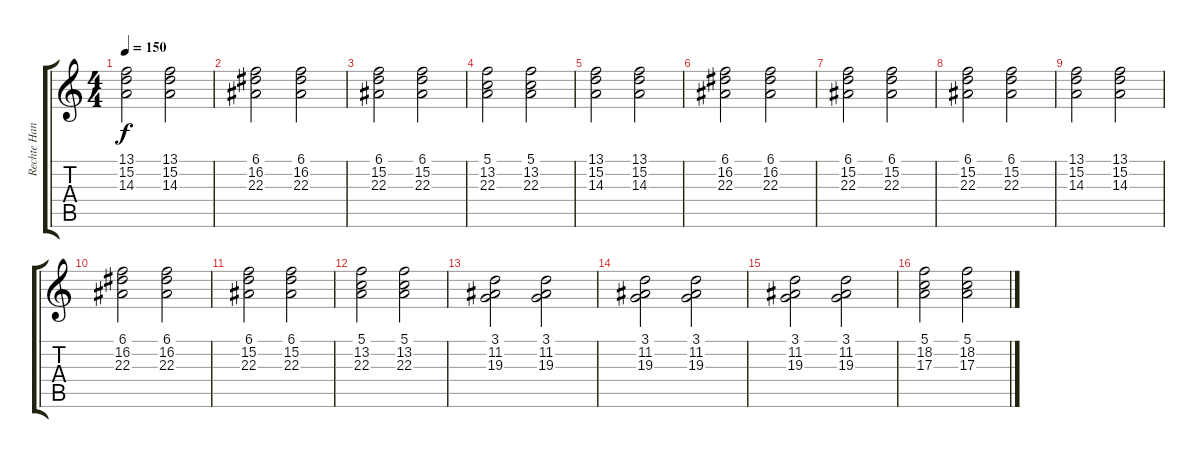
\track ("Rechte Hand" "Rechte Han") {instrument acousticgrandpiano}
\staff {score tabs}
\tuning (E4 B3 G3 D3 A2 E2) {hide}
\ts (4 4)
\tempo 150
\clef g2
\ks c
(13.1 15.2 14.3).2{dy f} (13.1 15.2 14.3).2 |
(6.1 16.2 22.3).2 (6.1 16.2 22.3).2 |
(6.1 15.2 22.3).2 (6.1 15.2 22.3).2 |
(5.1 13.2 22.3).2 (5.1 13.2 22.3).2 |
(13.1 15.2 14.3).2 (13.1 15.2 14.3).2 |
(6.1 16.2 22.3).2 (6.1 16.2 22.3).2 |
(6.1 15.2 22.3).2 (6.1 15.2 22.3).2 |
(6.1 15.2 22.3).2 (6.1 15.2 22.3).2 |
(13.1 15.2 14.3).2 (13.1 15.2 14.3).2 |
(6.1 16.2 22.3).2 (6.1 16.2 22.3).2 |
(6.1 15.2 22.3).2 (6.1 15.2 22.3).2 |
(5.1 13.2 22.3).2 (5.1 13.2 22.3).2 |
(3.1 11.2 19.3).2 (3.1 11.2 19.3).2 |
(3.1 11.2 19.3).2 (3.1 11.2 19.3).2 |
(3.1 11.2 19.3).2 (3.1 11.2 19.3).2 |
(5.1 18.2 17.3).2 (5.1 18.2 17.3).2
